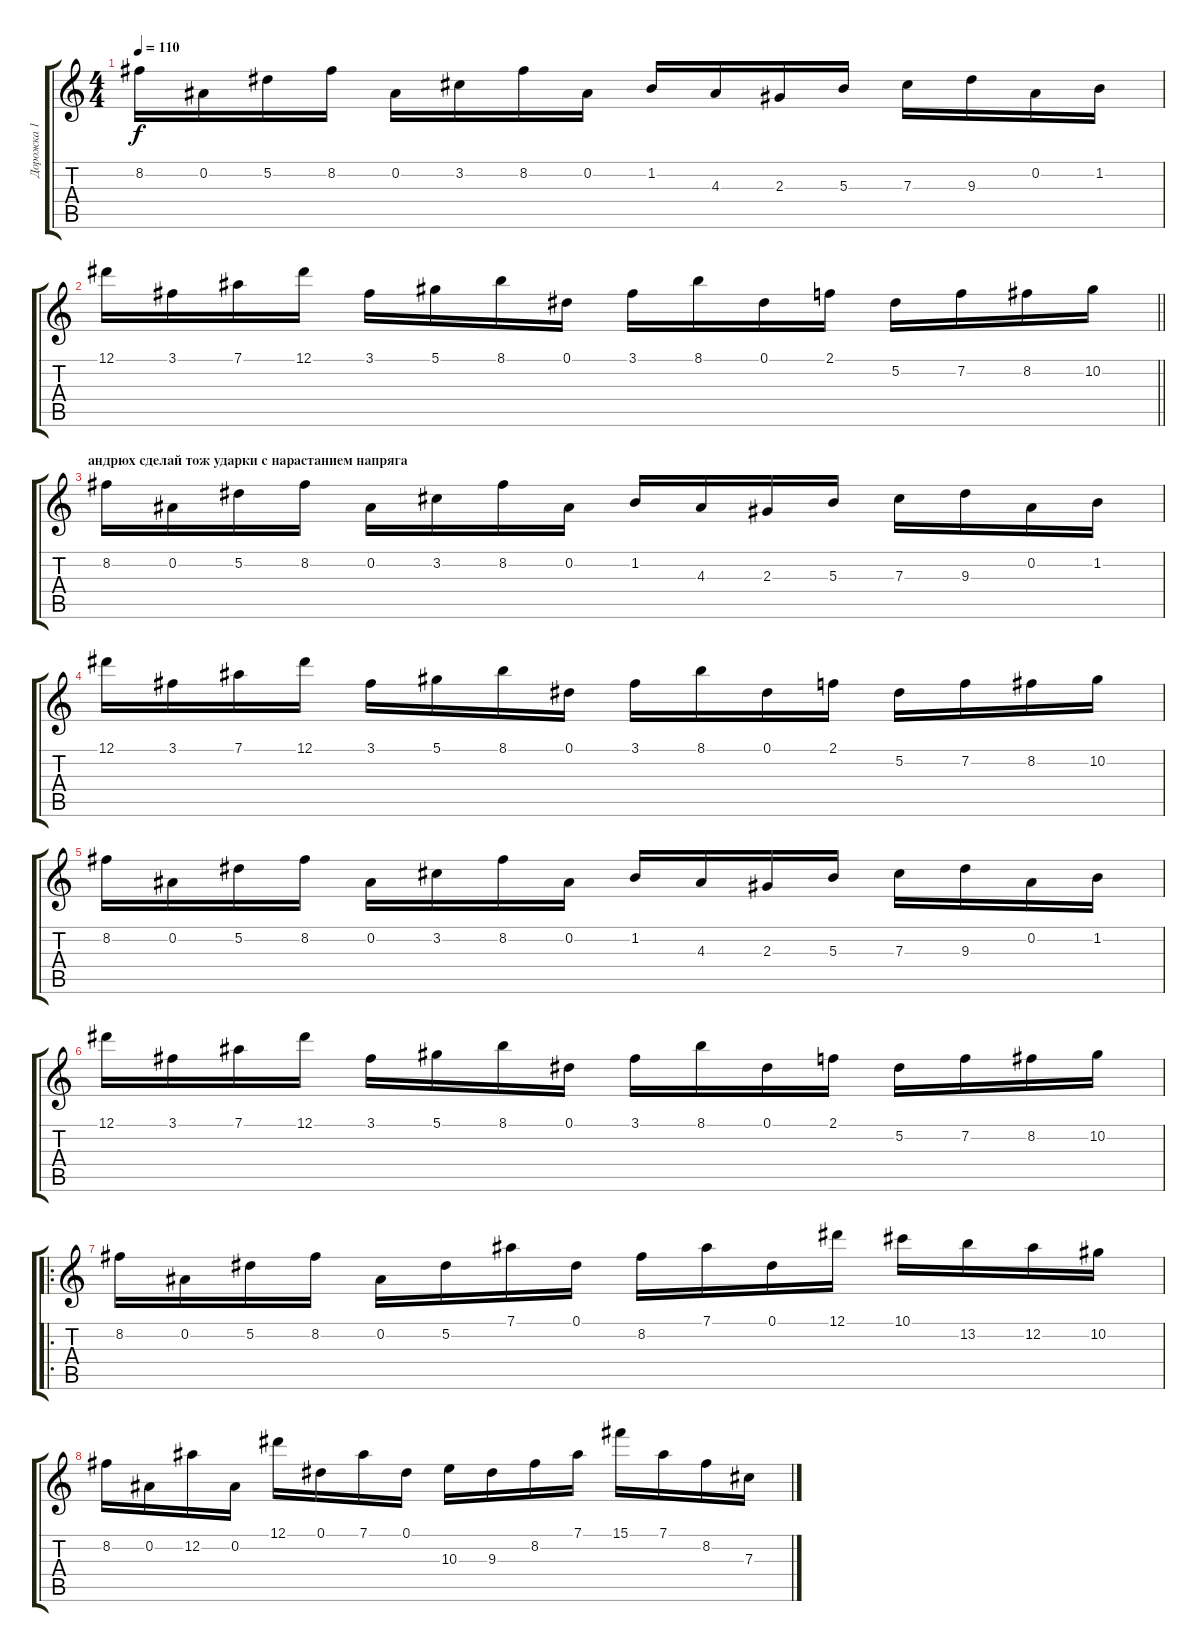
\track ("Дорожка 1" "Дорожка 1") {solo instrument distortionguitar}
\staff {score tabs}
\tuning (Eb4 Bb3 Gb3 Db3 Ab2 Eb2) {hide}
\ts (4 4)
\tempo 110
\clef g2
\ks c
8.2.16{dy f} 0.2.16 5.2.16 8.2.16 0.2.16 3.2.16 8.2.16 0.2.16 1.2.16 4.3.16 2.3.16 5.3.16 7.3.16 9.3.16 0.2.16 1.2.16 |
\barLineRight lightlight
12.1.16 3.1.16 7.1.16 12.1.16 3.1.16 5.1.16 8.1.16 0.1.16 3.1.16 8.1.16 0.1.16 2.1.16 5.2.16 7.2.16 8.2.16 10.2.16 |
\section ("" "андрюх сделай тож ударки с нарастанием напряга")
8.2.16 0.2.16 5.2.16 8.2.16 0.2.16 3.2.16 8.2.16 0.2.16 1.2.16 4.3.16 2.3.16 5.3.16 7.3.16 9.3.16 0.2.16 1.2.16 |
12.1.16 3.1.16 7.1.16 12.1.16 3.1.16 5.1.16 8.1.16 0.1.16 3.1.16 8.1.16 0.1.16 2.1.16 5.2.16 7.2.16 8.2.16 10.2.16 |
8.2.16 0.2.16 5.2.16 8.2.16 0.2.16 3.2.16 8.2.16 0.2.16 1.2.16 4.3.16 2.3.16 5.3.16 7.3.16 9.3.16 0.2.16 1.2.16 |
12.1.16 3.1.16 7.1.16 12.1.16 3.1.16 5.1.16 8.1.16 0.1.16 3.1.16 8.1.16 0.1.16 2.1.16 5.2.16 7.2.16 8.2.16 10.2.16 |
\ro
8.2.16 0.2.16 5.2.16 8.2.16 0.2.16 5.2.16 7.1.16 0.1.16 8.2.16 7.1.16 0.1.16 12.1.16 10.1.16 13.2.16 12.2.16 10.2.16 |
8.2.16 0.2.16 12.2.16 0.2.16 12.1.16 0.1.16 7.1.16 0.1.16 10.3.16 9.3.16 8.2.16 7.1.16 15.1.16 7.1.16 8.2.16 7.3.16
